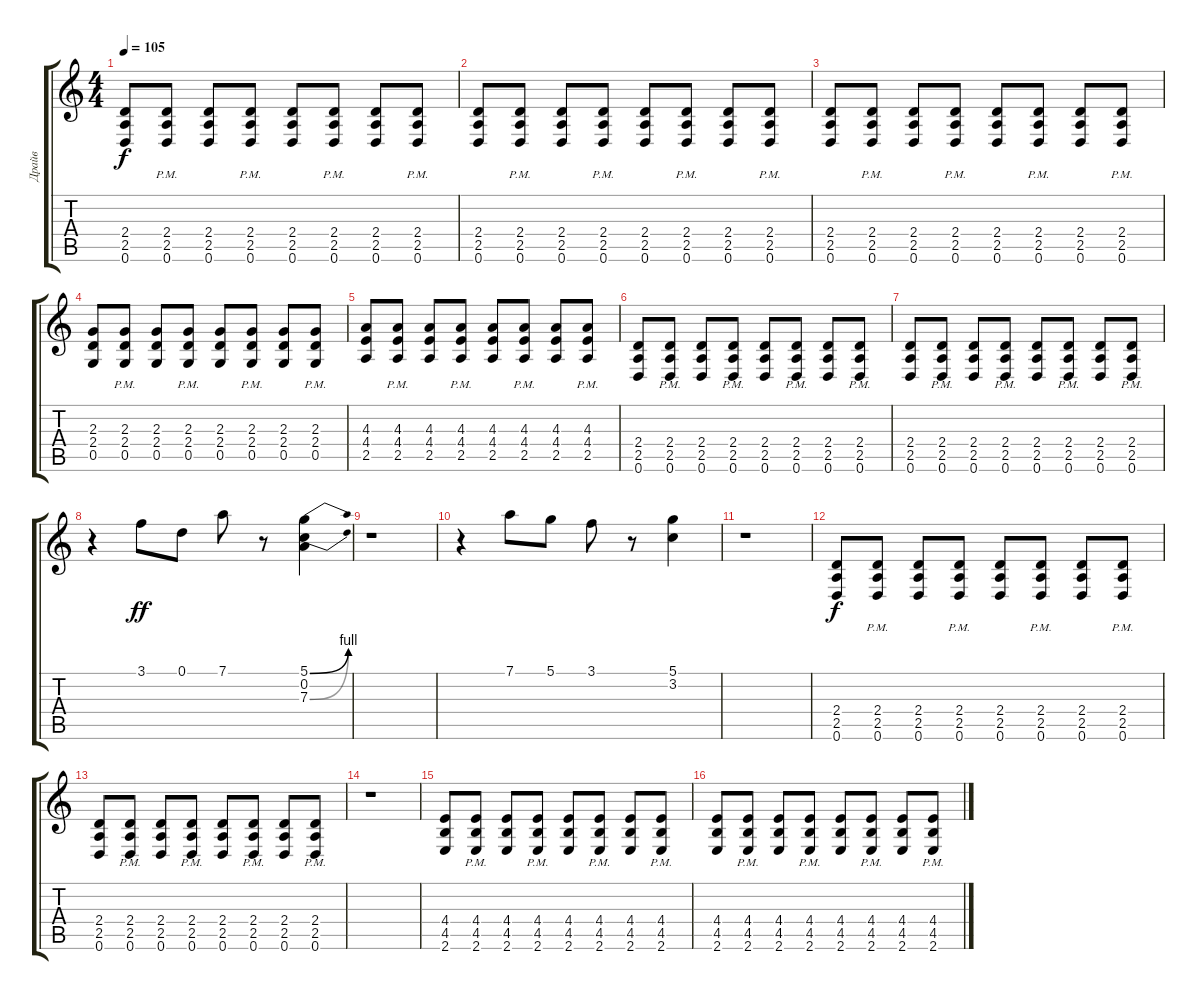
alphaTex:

\track ("Драйв" "Драйв") {instrument overdrivenguitar}
\staff {score tabs}
\tuning (D4 A3 F3 C3 G2 D2) {hide}
\ts (4 4)
\tempo 105
\clef g2
\ks c
(2.4 2.5 0.6).8{dy f} (2.4{pm} 2.5{pm} 0.6{pm}).8 (2.4 2.5 0.6).8 (2.4{pm} 2.5{pm} 0.6{pm}).8 (2.4 2.5 0.6).8 (2.4{pm} 2.5{pm} 0.6{pm}).8 (2.4 2.5 0.6).8 (2.4{pm} 2.5{pm} 0.6{pm}).8 |
(2.4 2.5 0.6).8 (2.4{pm} 2.5{pm} 0.6{pm}).8 (2.4 2.5 0.6).8 (2.4{pm} 2.5{pm} 0.6{pm}).8 (2.4 2.5 0.6).8 (2.4{pm} 2.5{pm} 0.6{pm}).8 (2.4 2.5 0.6).8 (2.4{pm} 2.5{pm} 0.6{pm}).8 |
(2.4 2.5 0.6).8 (2.4{pm} 2.5{pm} 0.6{pm}).8 (2.4 2.5 0.6).8 (2.4{pm} 2.5{pm} 0.6{pm}).8 (2.4 2.5 0.6).8 (2.4{pm} 2.5{pm} 0.6{pm}).8 (2.4 2.5 0.6).8 (2.4{pm} 2.5{pm} 0.6{pm}).8 |
(2.3 2.4 0.5).8 (2.3{pm} 2.4{pm} 0.5{pm}).8 (2.3 2.4 0.5).8 (2.3{pm} 2.4{pm} 0.5{pm}).8 (2.3 2.4 0.5).8 (2.3{pm} 2.4{pm} 0.5{pm}).8 (2.3 2.4 0.5).8 (2.3{pm} 2.4{pm} 0.5{pm}).8 |
(4.3 4.4 2.5).8 (4.3{pm} 4.4{pm} 2.5{pm}).8 (4.3 4.4 2.5).8 (4.3{pm} 4.4{pm} 2.5{pm}).8 (4.3 4.4 2.5).8 (4.3{pm} 4.4{pm} 2.5{pm}).8 (4.3 4.4 2.5).8 (4.3{pm} 4.4{pm} 2.5{pm}).8 |
(2.4 2.5 0.6).8 (2.4{pm} 2.5{pm} 0.6{pm}).8 (2.4 2.5 0.6).8 (2.4{pm} 2.5{pm} 0.6{pm}).8 (2.4 2.5 0.6).8 (2.4{pm} 2.5{pm} 0.6{pm}).8 (2.4 2.5 0.6).8 (2.4{pm} 2.5{pm} 0.6{pm}).8 |
(2.4 2.5 0.6).8 (2.4{pm} 2.5{pm} 0.6{pm}).8 (2.4 2.5 0.6).8 (2.4{pm} 2.5{pm} 0.6{pm}).8 (2.4 2.5 0.6).8 (2.4{pm} 2.5{pm} 0.6{pm}).8 (2.4 2.5 0.6).8 (2.4{pm} 2.5{pm} 0.6{pm}).8 |
r.4 3.1.8{dy ff} 0.1.8 7.1.8 r.8 (5.1{be (bend 0 0 60 4)} 0.2 7.3{be (bend 0 0 60 4)}).4 |
r.1 |
r.4 7.1.8 5.1.8 3.1.8 r.8 (5.1 3.2).4 |
r.1 |
(2.4 2.5 0.6).8{dy f} (2.4{pm} 2.5{pm} 0.6{pm}).8 (2.4 2.5 0.6).8 (2.4{pm} 2.5{pm} 0.6{pm}).8 (2.4 2.5 0.6).8 (2.4{pm} 2.5{pm} 0.6{pm}).8 (2.4 2.5 0.6).8 (2.4{pm} 2.5{pm} 0.6{pm}).8 |
(2.4 2.5 0.6).8 (2.4{pm} 2.5{pm} 0.6{pm}).8 (2.4 2.5 0.6).8 (2.4{pm} 2.5{pm} 0.6{pm}).8 (2.4 2.5 0.6).8 (2.4{pm} 2.5{pm} 0.6{pm}).8 (2.4 2.5 0.6).8 (2.4{pm} 2.5{pm} 0.6{pm}).8 |
r.1 |
(4.4 4.5 2.6).8 (4.4{pm} 4.5{pm} 2.6{pm}).8 (4.4 4.5 2.6).8 (4.4{pm} 4.5{pm} 2.6{pm}).8 (4.4 4.5 2.6).8 (4.4{pm} 4.5{pm} 2.6{pm}).8 (4.4 4.5 2.6).8 (4.4{pm} 4.5{pm} 2.6{pm}).8 |
(4.4 4.5 2.6).8 (4.4{pm} 4.5{pm} 2.6{pm}).8 (4.4 4.5 2.6).8 (4.4{pm} 4.5{pm} 2.6{pm}).8 (4.4 4.5 2.6).8 (4.4{pm} 4.5{pm} 2.6{pm}).8 (4.4 4.5 2.6).8 (4.4{pm} 4.5{pm} 2.6{pm}).8
